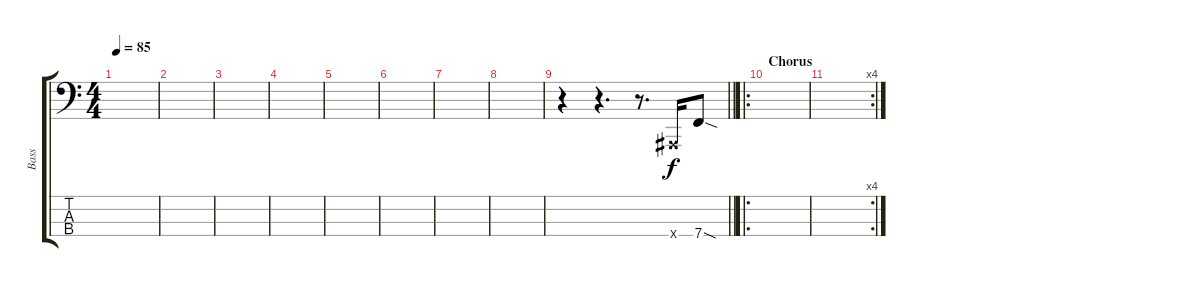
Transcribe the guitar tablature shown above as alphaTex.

\track ("Bass" "Bass") {instrument electricbassfinger}
\staff {score tabs}
\tuning (Eb2 Bb1 F1 Bb0) {hide}
\ts (4 4)
\tempo 85
\clef f4
\ks c
|
|
|
|
|
|
|
|
\barLineRight lightlight
r.4 r.4{d} r.8{d} 0.4{x}.16 7.4{sod}.8 |
\ro
\section ("" "Chorus")
|
\rc 4
